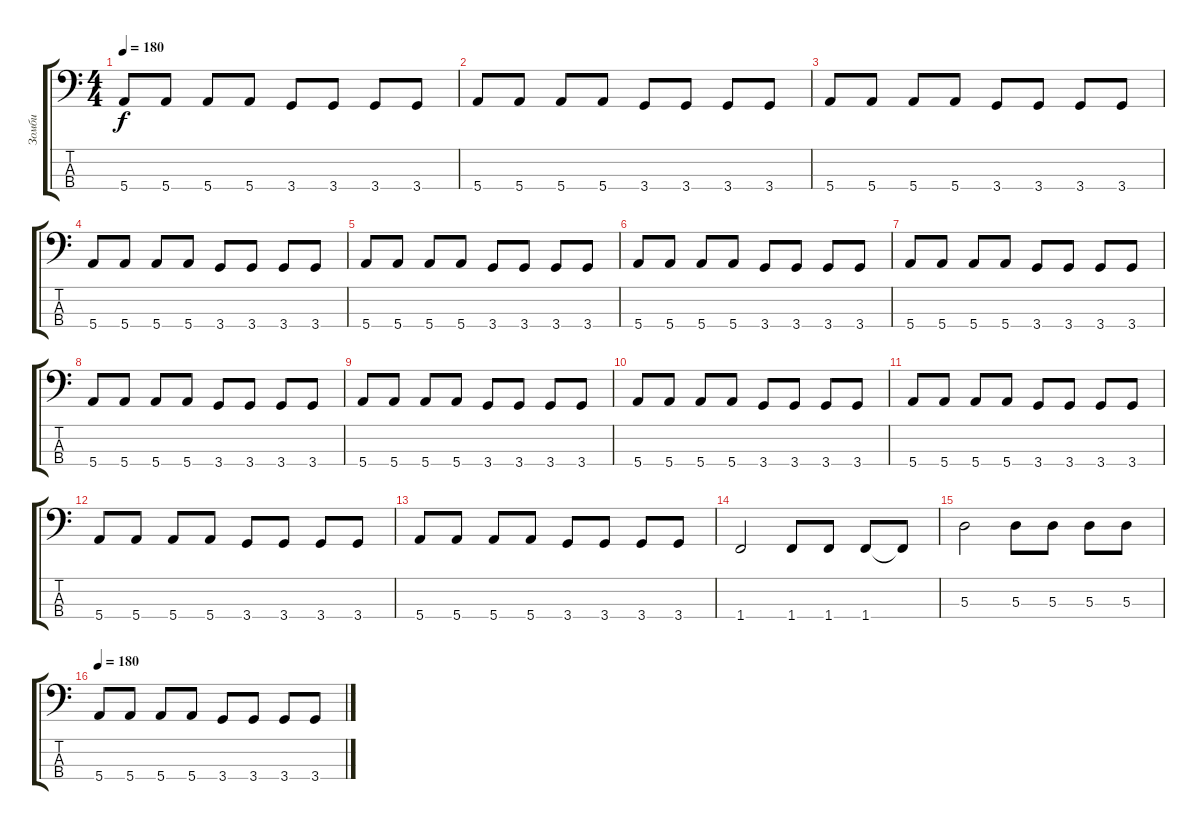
\track ("Зомби" "Зомби") {instrument slapbass2}
\staff {score tabs}
\tuning (G2 D2 A1 E1) {hide}
\ts (4 4)
\tempo 180
\clef f4
\ks c
5.4.8{dy f} 5.4.8 5.4.8 5.4.8 3.4.8 3.4.8 3.4.8 3.4.8 |
5.4.8 5.4.8 5.4.8 5.4.8 3.4.8 3.4.8 3.4.8 3.4.8 |
5.4.8 5.4.8 5.4.8 5.4.8 3.4.8 3.4.8 3.4.8 3.4.8 |
5.4.8 5.4.8 5.4.8 5.4.8 3.4.8 3.4.8 3.4.8 3.4.8 |
5.4.8 5.4.8 5.4.8 5.4.8 3.4.8 3.4.8 3.4.8 3.4.8 |
5.4.8 5.4.8 5.4.8 5.4.8 3.4.8 3.4.8 3.4.8 3.4.8 |
5.4.8 5.4.8 5.4.8 5.4.8 3.4.8 3.4.8 3.4.8 3.4.8 |
5.4.8 5.4.8 5.4.8 5.4.8 3.4.8 3.4.8 3.4.8 3.4.8 |
5.4.8 5.4.8 5.4.8 5.4.8 3.4.8 3.4.8 3.4.8 3.4.8 |
5.4.8 5.4.8 5.4.8 5.4.8 3.4.8 3.4.8 3.4.8 3.4.8 |
5.4.8 5.4.8 5.4.8 5.4.8 3.4.8 3.4.8 3.4.8 3.4.8 |
5.4.8 5.4.8 5.4.8 5.4.8 3.4.8 3.4.8 3.4.8 3.4.8 |
5.4.8 5.4.8 5.4.8 5.4.8 3.4.8 3.4.8 3.4.8 3.4.8 |
1.4.2 1.4.8 1.4.8 1.4.8 1.4{t}.8 |
5.3.2 5.3.8 5.3.8 5.3.8 5.3.8 |
\tempo 180
5.4.8 5.4.8 5.4.8 5.4.8 3.4.8 3.4.8 3.4.8 3.4.8
